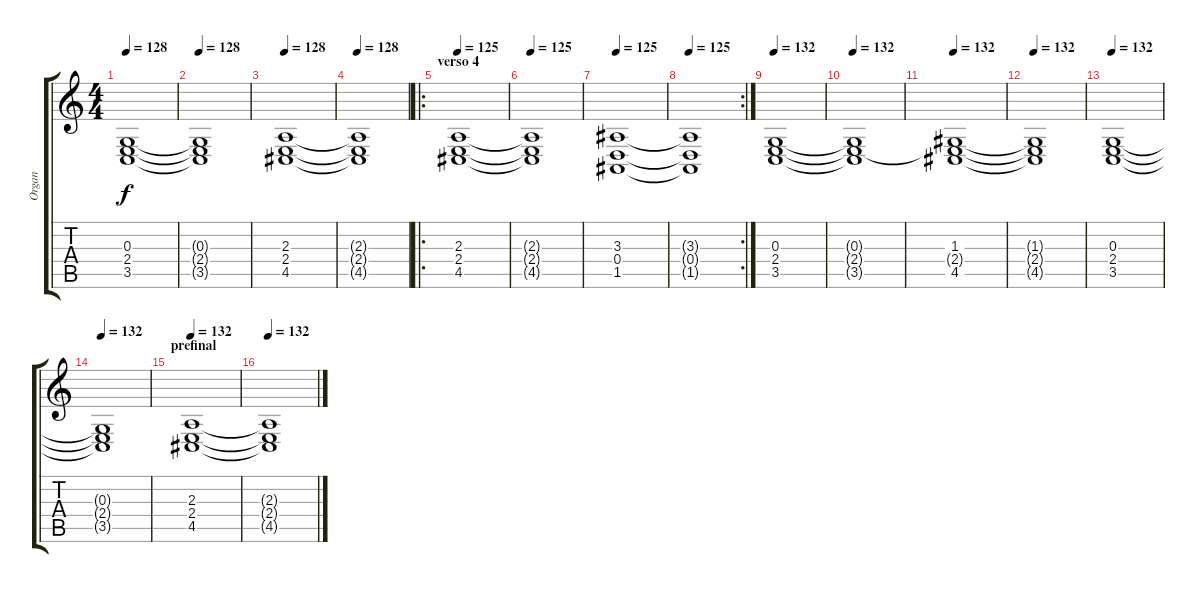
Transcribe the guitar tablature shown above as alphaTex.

\track ("Organ" "Organ") {instrument drawbarorgan}
\staff {score tabs}
\tuning (E4 B3 G3 D3 A2 E2) {hide}
\ts (4 4)
\tempo 128
\clef g2
\ks c
(0.3 2.4 3.5).1{dy f} |
\tempo 128
(0.3{t} 2.4{t} 3.5{t}).1 |
\tempo 128
(2.3 2.4 4.5).1 |
\tempo 128
(2.3{t} 2.4{t} 4.5{t}).1 |
\ro
\section ("" "verso 4")
\tempo 125
(2.3 2.4 4.5).1 |
\tempo 125
(2.3{t} 2.4{t} 4.5{t}).1 |
\tempo 125
(3.3 0.4 1.5).1 |
\rc 2
\tempo 125
(3.3{t} 0.4{t} 1.5{t}).1 |
\tempo 132
(0.3 2.4 3.5).1 |
\tempo 132
(0.3{t} 2.4{t} 3.5{t}).1 |
\tempo 132
(1.3 2.4{t} 4.5).1 |
\tempo 132
(1.3{t} 2.4{t} 4.5{t}).1 |
\tempo 132
(0.3 2.4 3.5).1 |
\tempo 132
(0.3{t} 2.4{t} 3.5{t}).1 |
\section ("" "prefinal")
\tempo 132
(2.3 2.4 4.5).1 |
\tempo 132
(2.3{t} 2.4{t} 4.5{t}).1
